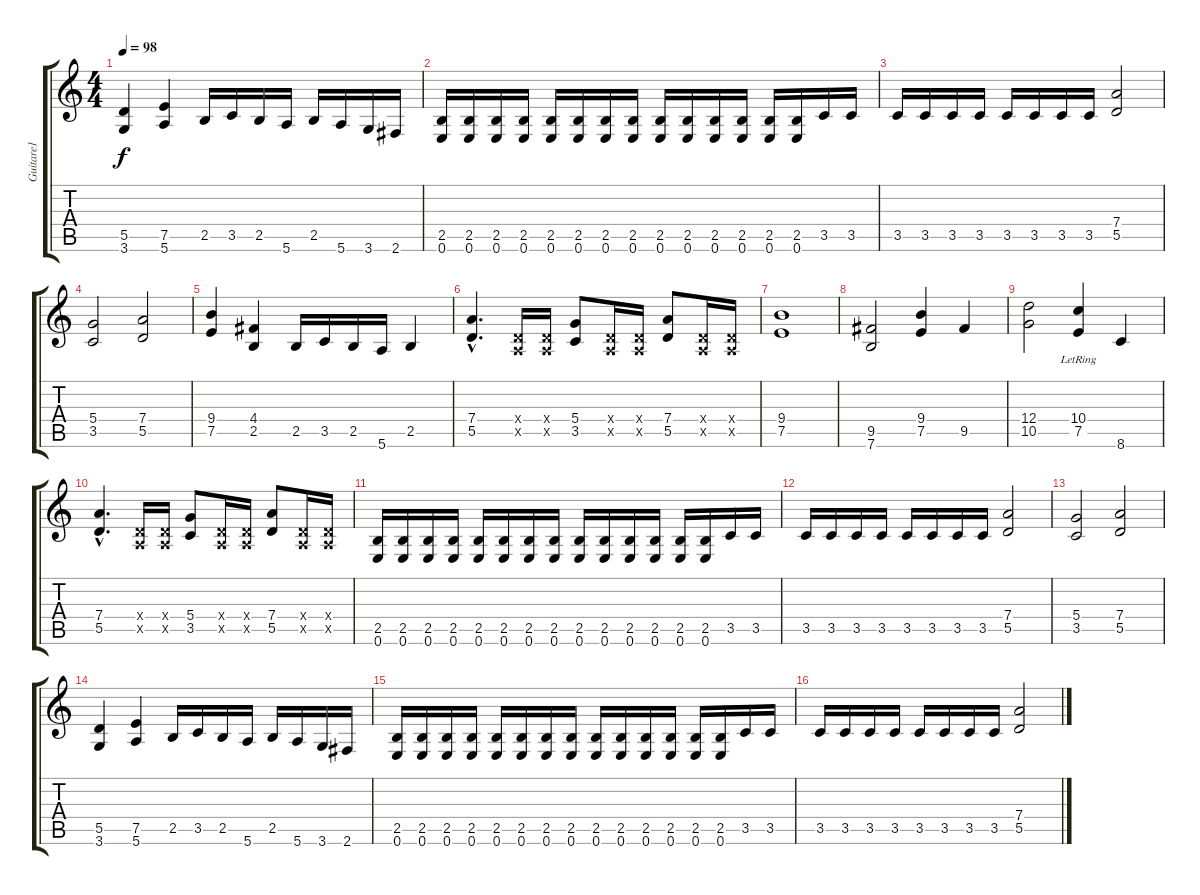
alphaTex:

\track ("Guitare1" "Guitare1") {instrument overdrivenguitar}
\staff {score tabs}
\tuning (E4 B3 G3 D3 A2 E2) {hide}
\ts (4 4)
\tempo 98
\clef g2
\ks c
(5.5 3.6).4{dy f} (7.5 5.6).4 2.5.16 3.5.16 2.5.16 5.6.16 2.5.16 5.6.16 3.6.16 2.6.16 |
(2.5 0.6).16 (2.5 0.6).16 (2.5 0.6).16 (2.5 0.6).16 (2.5 0.6).16 (2.5 0.6).16 (2.5 0.6).16 (2.5 0.6).16 (2.5 0.6).16 (2.5 0.6).16 (2.5 0.6).16 (2.5 0.6).16 (2.5 0.6).16 (2.5 0.6).16 3.5.16 3.5.16 |
3.5.16 3.5.16 3.5.16 3.5.16 3.5.16 3.5.16 3.5.16 3.5.16 (7.4 5.5).2 |
(5.4 3.5).2 (7.4 5.5).2 |
(9.4 7.5).4 (4.4 2.5).4 2.5.16 3.5.16 2.5.16 5.6.16 2.5.4 |
(7.4{hac} 5.5{hac}).4{d} (0.4{x} 0.5{x}).16 (0.4{x} 0.5{x}).16 (5.4 3.5).8 (0.4{x} 0.5{x}).16 (0.4{x} 0.5{x}).16 (7.4 5.5).8 (0.4{x} 0.5{x}).16 (0.4{x} 0.5{x}).16 |
(9.4 7.5).1 |
(9.5 7.6).2 (9.4 7.5).4 9.5.4 |
(12.4 10.5).2 (10.4{lr} 7.5).4 8.6.4 |
(7.4{hac} 5.5{hac}).4{d} (0.4{x} 0.5{x}).16 (0.4{x} 0.5{x}).16 (5.4 3.5).8 (0.4{x} 0.5{x}).16 (0.4{x} 0.5{x}).16 (7.4 5.5).8 (0.4{x} 0.5{x}).16 (0.4{x} 0.5{x}).16 |
(2.5 0.6).16 (2.5 0.6).16 (2.5 0.6).16 (2.5 0.6).16 (2.5 0.6).16 (2.5 0.6).16 (2.5 0.6).16 (2.5 0.6).16 (2.5 0.6).16 (2.5 0.6).16 (2.5 0.6).16 (2.5 0.6).16 (2.5 0.6).16 (2.5 0.6).16 3.5.16 3.5.16 |
3.5.16 3.5.16 3.5.16 3.5.16 3.5.16 3.5.16 3.5.16 3.5.16 (7.4 5.5).2 |
(5.4 3.5).2 (7.4 5.5).2 |
(5.5 3.6).4 (7.5 5.6).4 2.5.16 3.5.16 2.5.16 5.6.16 2.5.16 5.6.16 3.6.16 2.6.16 |
(2.5 0.6).16 (2.5 0.6).16 (2.5 0.6).16 (2.5 0.6).16 (2.5 0.6).16 (2.5 0.6).16 (2.5 0.6).16 (2.5 0.6).16 (2.5 0.6).16 (2.5 0.6).16 (2.5 0.6).16 (2.5 0.6).16 (2.5 0.6).16 (2.5 0.6).16 3.5.16 3.5.16 |
3.5.16 3.5.16 3.5.16 3.5.16 3.5.16 3.5.16 3.5.16 3.5.16 (7.4 5.5).2
